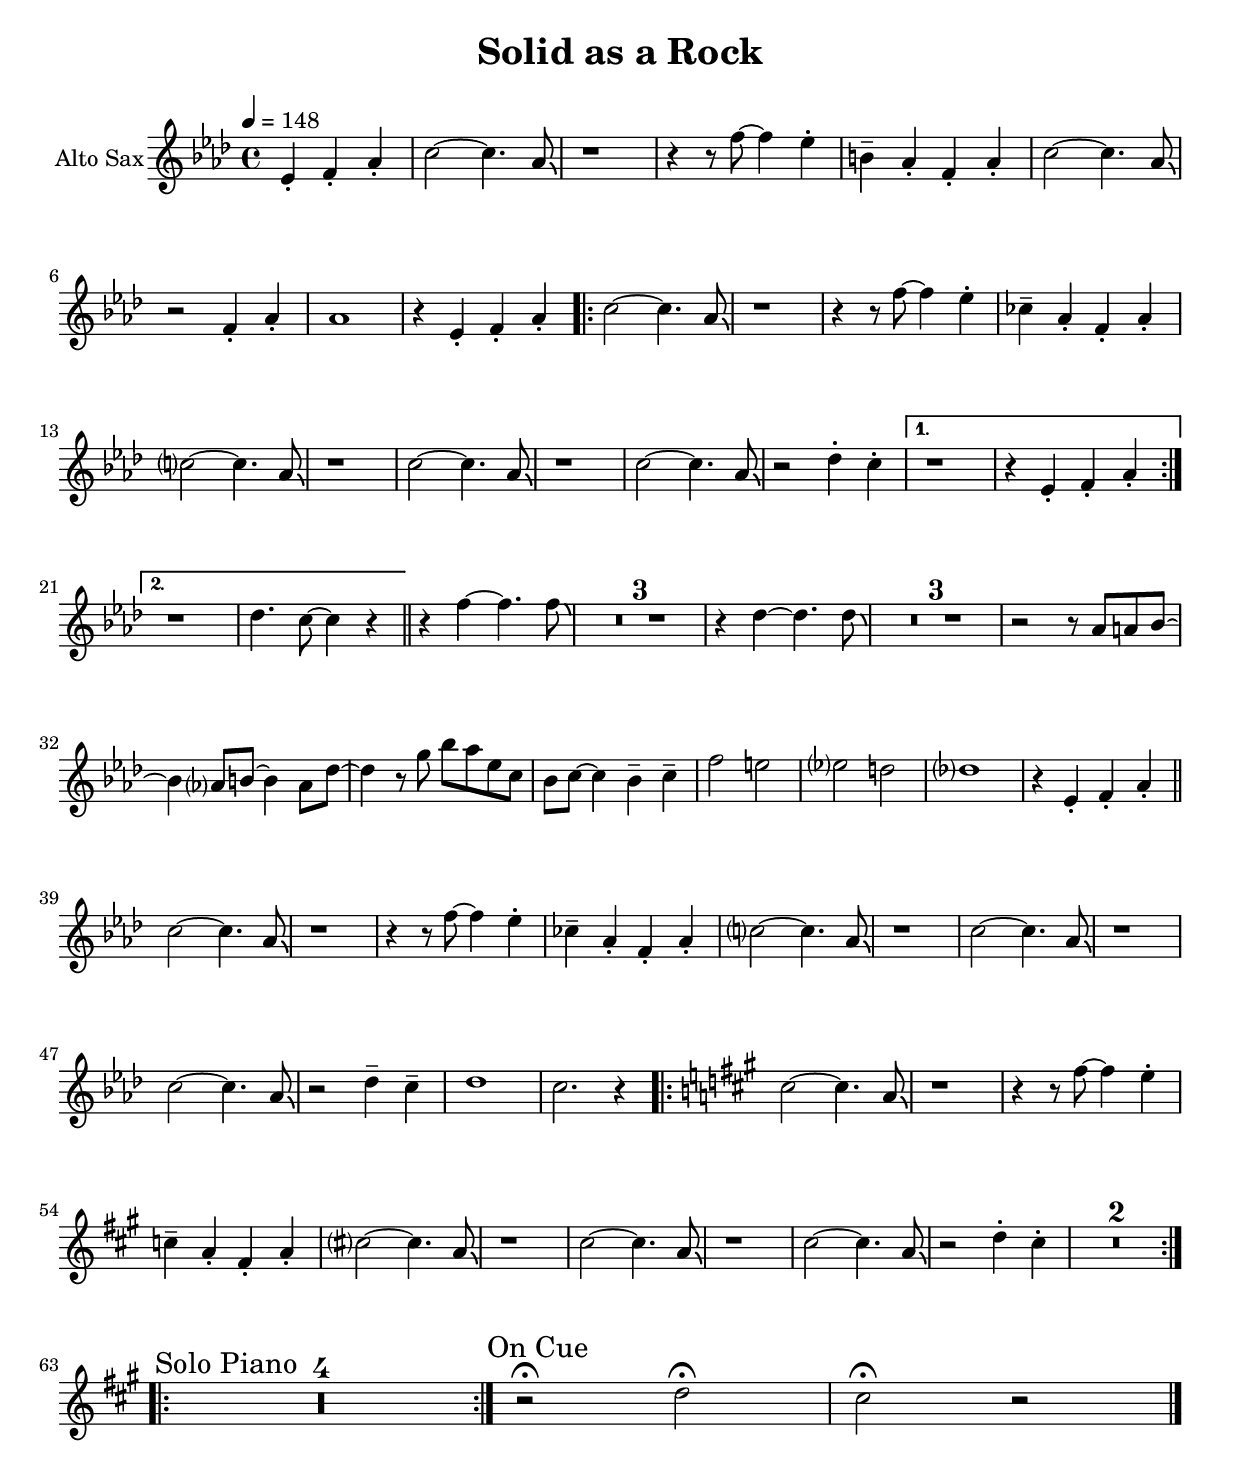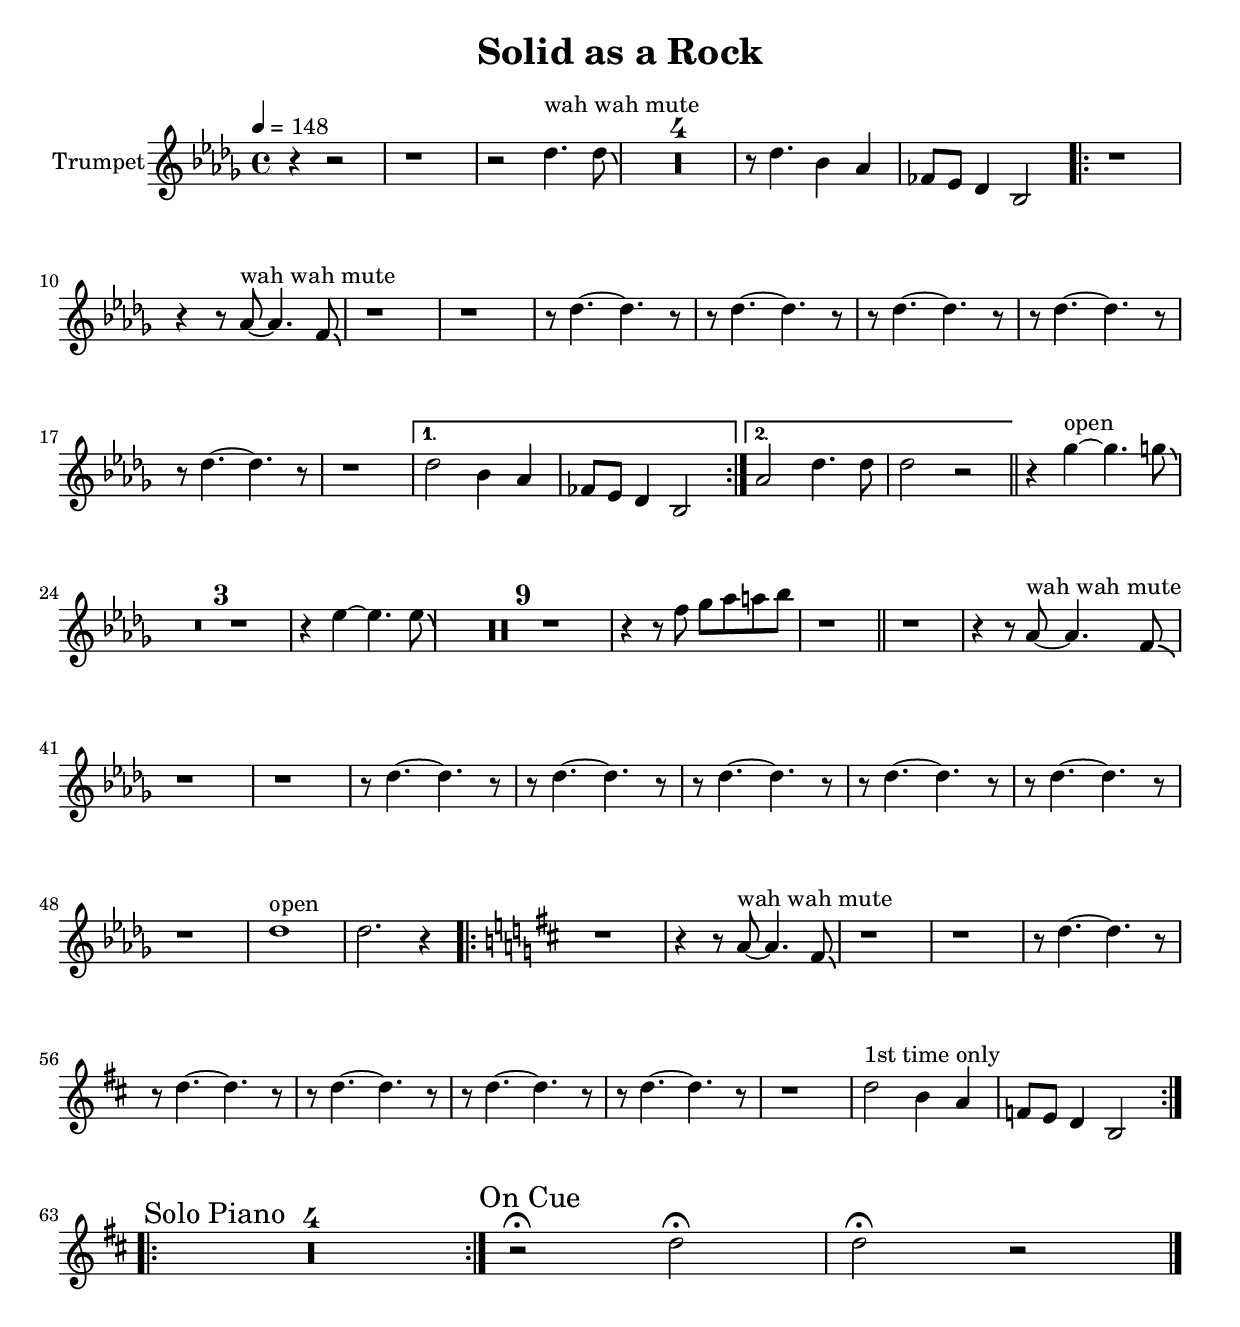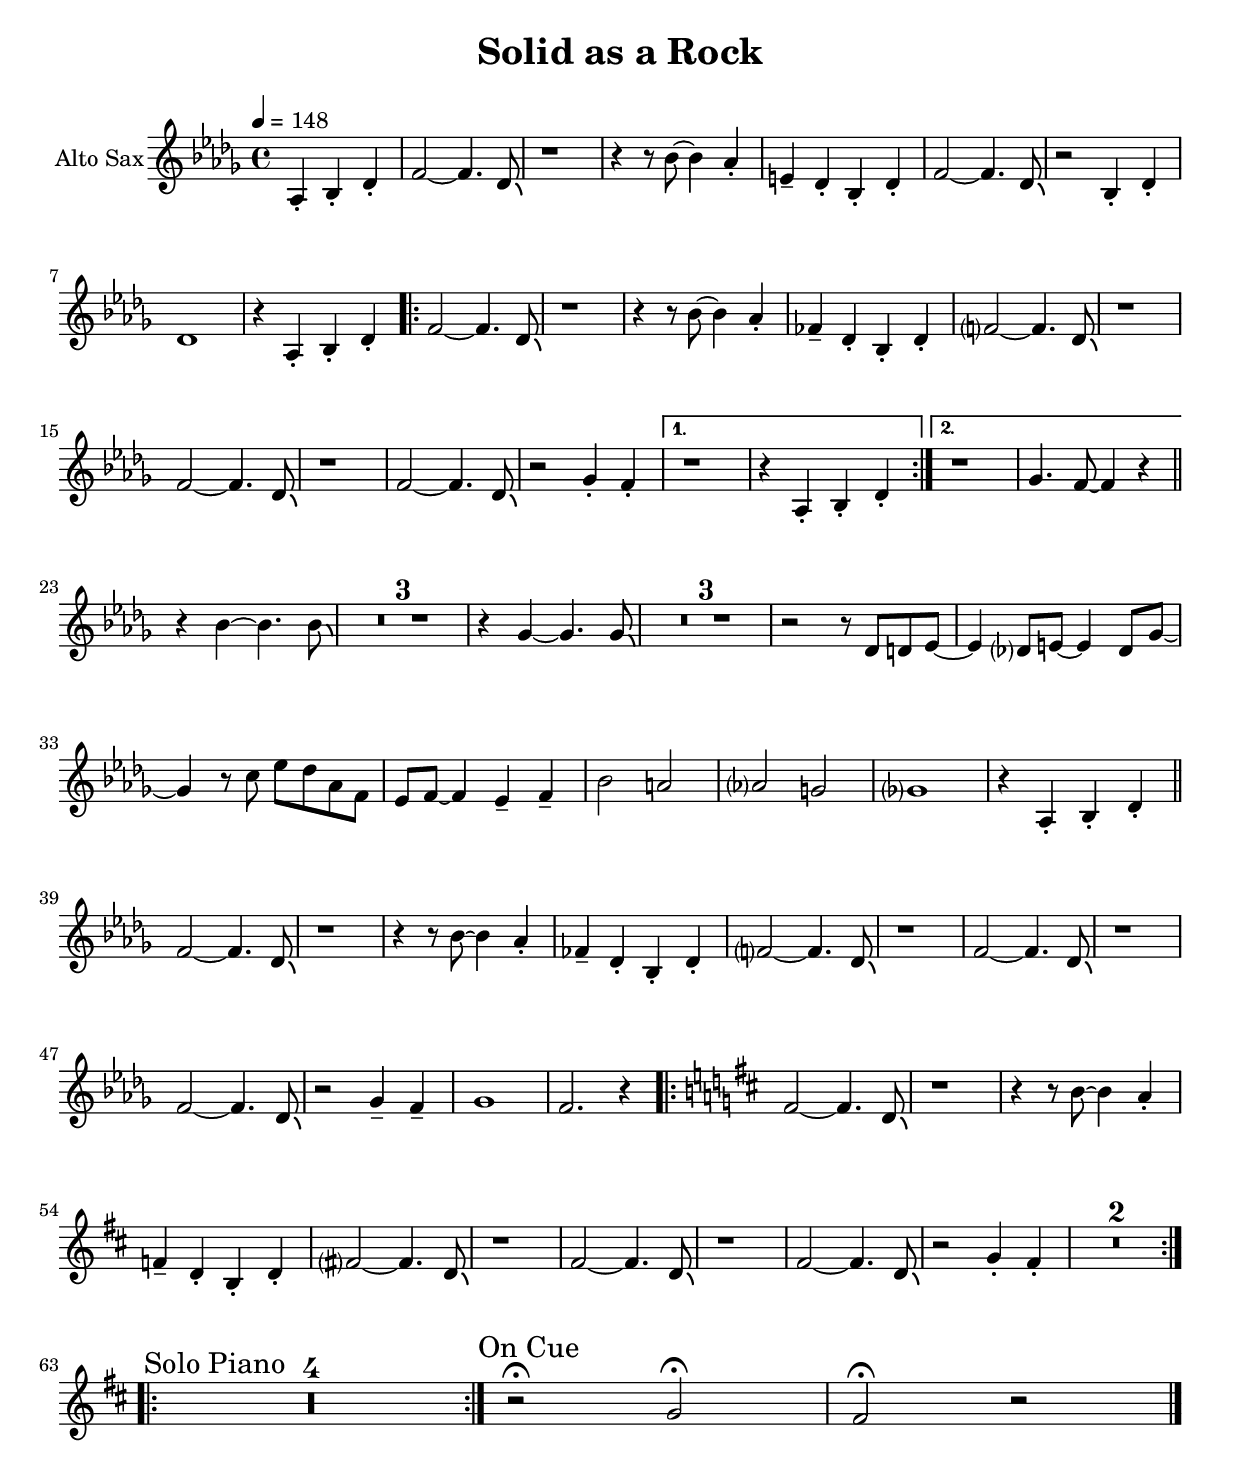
#(ly:set-option 'relative-includes #t)
\version "2.18.0"
\include "lib.ly"

\header {
  title = "Solid as a Rock"
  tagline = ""
}

\paper {
  markup-system-spacing #'padding = #3 %space after title
}

global = {
  \time 4/4
  \clef "violin"
  \key as \major
  \set Score.skipBars = ##t % combine multi-rests
  \accidentalStyle "modern-voice-cautionary" % print some reduntant accidentals in parenthesis, e.g. (#)
}

structure = {
  \tempo 4 = 148
  \partial 2. s2.
  s1*8 % intro
  s1*12 s1*2 % A
  \bar "||"
  s1*16
  \bar "||"
  s1*12
  % s1*0^"play only if no choir"
  s1*12 % A
  \leftMark "Solo Piano"
  s1*4
  \leftMark "On Cue"
  s1*2
  \bar "|."

}

remarks = \lyricmode {
  \partial 2. \skip 2.
  \skip 1*8
  % \rightBreakMark \markup \box \fontsize #3 "2./3. to A"
}

chorusChords = \chordmode {

}

theChords = {
  \partial 2. s2.
  s1*8
  % \set Score.proportionalNotationDuration = #(ly:make-moment 1 8 )
  % \chorusChords
  % \unset Score.proportionalNotationDuration
}

trumpetChords = \transpose as c \theChords
altoChords = \transpose cis c \theChords

slTp = \relative c'' { e4 }
slAs = \relative c''' { a4 }
slbTp = \repeat unfold 4 \slTp
slbAs = \repeat unfold 4 \slAs

trumpetA = \relative c''' {
  r1 | r4 r8 es,8~^"wah wah mute" es4. c8\fall | r1 r
  r8 as'4.~ as4. r8 | r8 as4.~ as4. r8 | r8 as4.~ as4. r8 | r8 as4.~ as4. r8 |
  r8 as4.~ as4. r8 | r1
}

trumpet = {
  \transpose g c \relative c''' {
    \global
    \set Staff.instrumentName = #"Trumpet"
    \partial 2. r4 r2
    r1 r2 as4.^"wah wah mute" as8\fall | R1*4
    r8 as4. f4 es | ces8 bes as4 f2

    \repeat volta 2 {
      \trumpetA
    }
    \alternative {
      { as'2 f4 es | ces8 bes as4 f2 }
      { es'2 as4. as8 | as2 r }
    }

    r4 des~^"open" des4. d8\fall | R1*3
    r4 bes~ bes4. bes8\fall | R1*9
    r4 r8 c des es e f | r1

    \trumpetA as,1^"open" | as2. r4 |
  }
  \transpose g c \relative c''' {
    \key a \major

    \repeat volta 2 {
      \transpose as a \trumpetA a2^"1st time only" fis4 e | c8 b a4 fis2
    }

    \repeat volta 2 {R1*4}
    r2\fermata a'\fermata | a\fermata r
  }
}


breaksTp = {
  \partial 2. s2.
  s1*62 \break
}

altoAFirst = \relative c'' {
  c2~ c4. as8\fall | r1 | r4 r8 f'8~ f4 es-. | ces-- as-. f-. as-. |
}

altoA = \relative c'' {
  \altoAFirst
  c2~ c4. as8\fall | r1 | c2~ c4. as8\fall | r1 |
  c2~ c4. as8\fall |
}

altoSax = {
  \transpose c c \relative c'' {
    \global
    \set Staff.instrumentName = #"Alto Sax"
    \partial 2. es,4-. f-. as-.
    c2~ c4. as8\fall | r1 | r4 r8 f'8~ f4 es-. | b-- as-. f-. as-. |
    c2~ c4. as8\fall | r2 f4-. as-. | as1 | r4 es-. f-. as-. |

    \repeat volta 2 {
       \altoA r2 des4-. c-. |
    }
    \alternative {
      { r1 | r4 es,-. f-. as-.}
      { r1 | des4. c8~ c4 r}
    }
    r4 f~f4. f8\fall | R1*3
    r4 des~des4. des8\fall | R1*3
    r2 r8 as a bes~ | bes4 as8 b8~ b4 as8 des~ | des4 r8 g bes as es c | bes c~ c4 bes-- c-- | f2 e | es d | des1 | r4 es,-. f-. as-. |

    \altoA | r2 des4-- c-- | des1 | c2. r4 |
  }
  \transpose c c \relative c'' {
    \key a \major

    \repeat volta 2 {
      \transpose as a \altoA r2 d4-. cis-. | R1*2 % r1 | r4 e,-.^"play ending" fis-. a-.
    }
    \repeat volta 2 {R1*4}
    r2\fermata d\fermata | cis\fermata r

  }
}

breaksAs = {
  \partial 2. s2.
  s1*62 \break
}

% \book {
%   \score {
%     % \midi { }
%     <<
%       \lyricsAbove \remarks
%       \new ChordNames \trumpetChords
%       \new Staff = "trumpet" <<
%         \structure
%         \trumpet
%       >>
%       % \new Staff \trumpet
%       \new ChordNames \altoChords
%       \new Staff = "altoSax" <<
%         \altoSax
%       >>
%     >>
%   }
% }
\book {
  \bookOutputSuffix "tp"
  \paper {
    system-system-spacing #'basic-distance = #15 % increase space
    % fit on one page
    % system-system-spacing = #'(
    %   (basic-distance . 10)
    %   (minimum-distance . 0)
    %   (padding . 0)
    %   (stretchability . 0))
  }
  \score {
    <<
      \lyricsAbove \remarks
      \new ChordNames \trumpetChords
      \new Staff = "trumpet" <<
        \structure
        \breaksTp
        \trumpet
      >>
    >>
  }
}
\book {
  \bookOutputSuffix "as"
  \paper {
    system-system-spacing #'basic-distance = #15 % increase space
  }
  \score {
    <<
      \lyricsAbove \remarks
      \new ChordNames \altoChords
      \new Staff = "altoSax" <<
        \structure
        \breaksAs
        \altoSax
      >>
    >>
  }
}

tenorSax = \transpose bes es \altoSax
tenorChords = \transpose bes es \altoChords
\book {
  \bookOutputSuffix "ts"
  \paper {
    system-system-spacing #'basic-distance = #15 % increase space
  }
  \score {
    <<
      \lyricsAbove \remarks
      \new ChordNames \tenorChords
      \new Staff = "tenorSax" <<
        \structure
        \breaksAs
        \tenorSax
      >>
    >>
  }
}
